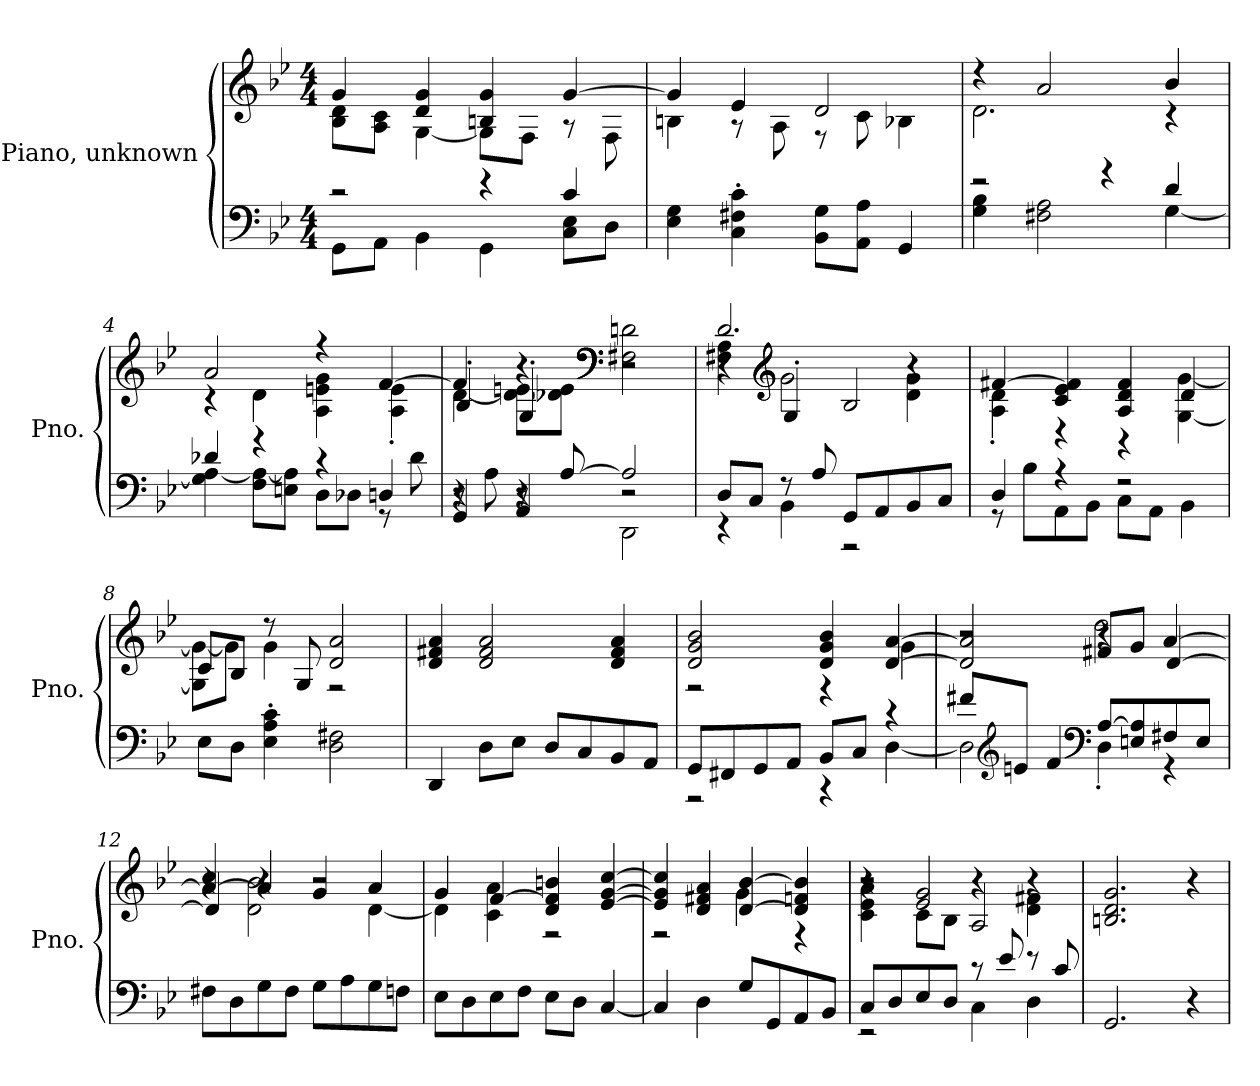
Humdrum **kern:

**kern	**kern
*part1	*part1
*staff2	*staff1
*I"Piano, unknown	*
*I'Pno.	*
*clefF4	*clefG2
*k[b-e-]	*k[b-e-]
*M4/4	*M4/4
*MM120	*MM120
=1	=1
*^	*^
2r	8GG\L	4g/	8B-\ 8d\L
.	8AA\J	.	8A\ 8c\J
.	4BB-\	4d/ 4g/	[4G\
4r	4GG\	4Bn/ 4g/	8G\L]
.	.	.	8F\J
4c/	8C\ 8E-\L	[4g/	8r
.	8D\J	.	8F\
*v	*v	*	*
=2	=2	=2
4E-\ 4G\	4g/]	4Bn\
4C\' 4F#X\' 4c\'	4e-/	8r
.	.	8A\
8BB-\ 8G\L	2d/	8r
8AA\ 8A\J	.	8c\
4GG/	.	4B-X\
=3	=3	=3
*^	*	*
2r	4G\ 4B-\	4r	2.d\
.	2F#X\ 2A\	2a/	.
4r	.	.	.
4d/	[4G\	4b-/	4r
=4	=4	=4	=4
4d-X/	4G\] [4A\	2a/	4r
4r	8F\ 8A\_L	.	4d\
.	8En\ 8A\]J	.	.
4r	8D\L	4r	4A\ 4en\ 4g\
.	8D-X\J	.	.
4Dn/	8r	[4f/	4A\' 4e\'
.	8d-\	.	.
!!LO:LB:g=z
=5	=5	=5	=5
*	*^	*	*^
4r	8r	4GG/	4f/]	[4d\	4B-'/
.	8A\	.	.	.	.
8r	4r	4AA/	4r	8d\] [8en\L	4G'/
[8A/	.	.	.	8d-X\ 8e\]J	.
*	*	*	*clefF4	*	*
2A/]	2DD\	2r	2r	2F#X\ 2dn\	2r
*	*v	*v	*	*	*
=6	=6	=6	=6	=6
8D/L	4r	2.d/	4F#X\ 4A\	4r
8C/J	.	.	.	.
*	*	*clefG2	*	*
8r	4BB-\	.	2g\	4G'/
8A/	.	.	.	.
8GG/L	2r	.	.	2B-/
8AA/	.	.	.	.
8BB-/	.	4r	4d\ 4g\	.
8C/J	.	.	.	.
*	*	*	*v	*v
=7	=7	=7	=7
4D/	8r	[4f#X/	4A\' 4d\'
.	8B-\L	.	.
4r	8AA\	4c/ 4e-/ 4f#/]	4r
.	8BB-\J	.	.
2r	8C\L	4A/ 4d/ 4f#/	4r
.	8AA\J	.	.
.	4BB-\	4d/	[4G\ [4g\
*v	*v	*	*
=8	=8	=8
8E-\L	8c/L	8G\] 8g\_L
8D\J	8B-/J	8g\J]
4E-\' 4A\' 4c\'	8r	4g\
.	8G/	.
2D\ 2F#X\	2d/ 2a/	2r
*	*v	*v
!!LO:LB:g=z
=9	=9
4DD/	4d/ 4f#X/ 4a/
8D\L	2d/ 2f#/ 2a/
8E-\J	.
8D/L	.
8C/	.
8BB-/	4d/ 4f#/ 4a/
8AA/J	.
=10	=10
*^	*^
8GG/L	2r	2d/ 2g/ 2b-/	2r
8FF#X/	.	.	.
8GG/	.	.	.
8AA/J	.	.	.
8BB-/L	4r	4d/ 4g/ 4b-/	4r
8C/J	.	.	.
4r	[4D\	[4d/ [4a/	4g\
=11	=11	=11	=11
*	*	*	*^
8f#X/L	2D\]	2d/] 2a/]	2r	2r
*clefG2	*	*	*	*
8en/J	.	.	.	.
4f#/	.	.	.	.
*clefF4	*	*	*	*
[8A/L	4D'\	8f#X/L	2dd\	4r
8En/ 8A/]	.	8g/J	.	.
8F#X/	4r	[4a/	.	[4d/
8E/J	.	.	.	.
*v	*v	*	*	*
=12	=12	=12	=12
8F#X\L	4a/_ 4cc/	4r	4d/]
8D\	.	.	.
8G\	4a/]	2d\ 2b-\	4r
8F#\J	.	.	.
8G\L	4g/	.	2r
8A\	.	.	.
8G\	4a/	[4d\	.
8Fn\J	.	.	.
*	*	*v	*v
!!LO:LB:g=z
=13	=13	=13
8E-\L	4g/	4d\]
8D\	.	.
8E-\	[4f/	4c\ 4a\
8F\J	.	.
8E-\L	4d/ 4f/] 4bn/	2r
8D\J	.	.
[4C/	[4e-/ [4g/ [4cc/	.
=14	=14	=14
4C/]	4e-/] 4g/] 4cc/]	2r
4D\	4d/ 4f#X/ 4a/	.
8G/L	[4d/ [4b-/	4g\
8GG/	.	.
8AA/	4d/] 4fn/ 4b-/]	4r
8BB-/J	.	.
=15	=15	=15
*^	*	*^
8C/L	2r	4r	4c\ 4e-\ 4a\	2r
8D/	.	.	.	.
8E-/	.	2e-/ 2g/	8c\L	.
8D/J	.	.	8B-\J	.
8r	4C\	.	4r	2A/
8e-/	.	.	.	.
8r	4D\	4r	4d\ 4f#X\	.
8c/	.	.	.	.
*v	*v	*	*	*
*	*v	*v	*v
=16	=16
2.GG/	2.Bn/ 2.d/ 2.g/
4r	4r
=	=
*-	*-
